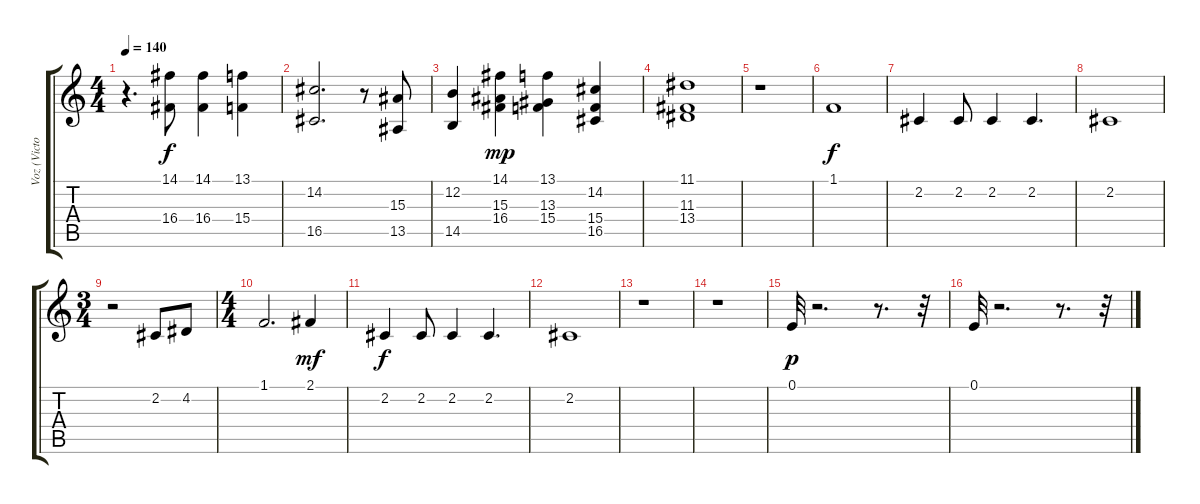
\track ("Voz (Victor García)" "Voz (Victo") {instrument lead6voice}
\staff {score tabs}
\tuning (E4 B3 G3 D3 A2 E2) {hide}
\ts (4 4)
\tempo 140
\clef g2
\ks c
r.4{d dy f} (14.1 16.4).8 (14.1 16.4).4 (13.1 15.4).4 |
(14.2 16.5).2{d} r.8 (15.3 13.5).8 |
(12.2 14.5).4 (14.1 15.3 16.4).4{dy mp} (13.1 13.3 15.4).4 (14.2 15.4 16.5).4 |
(11.1 11.3 13.4).1 |
r.1 |
1.1.1{dy f} |
2.2.4 2.2.8 2.2.4 2.2.4{d} |
2.2.1 |
\ts (3 4)
r.2 2.2.8 4.2.8 |
\ts (4 4)
1.1.2{d} 2.1.4{dy mf} |
2.2.4{dy f} 2.2.8 2.2.4 2.2.4{d} |
2.2.1 |
r.1 |
r.1 |
0.1.32{dy p} r.2{d} r.8{d} r.32 |
0.1.32 r.2{d} r.8{d} r.32
